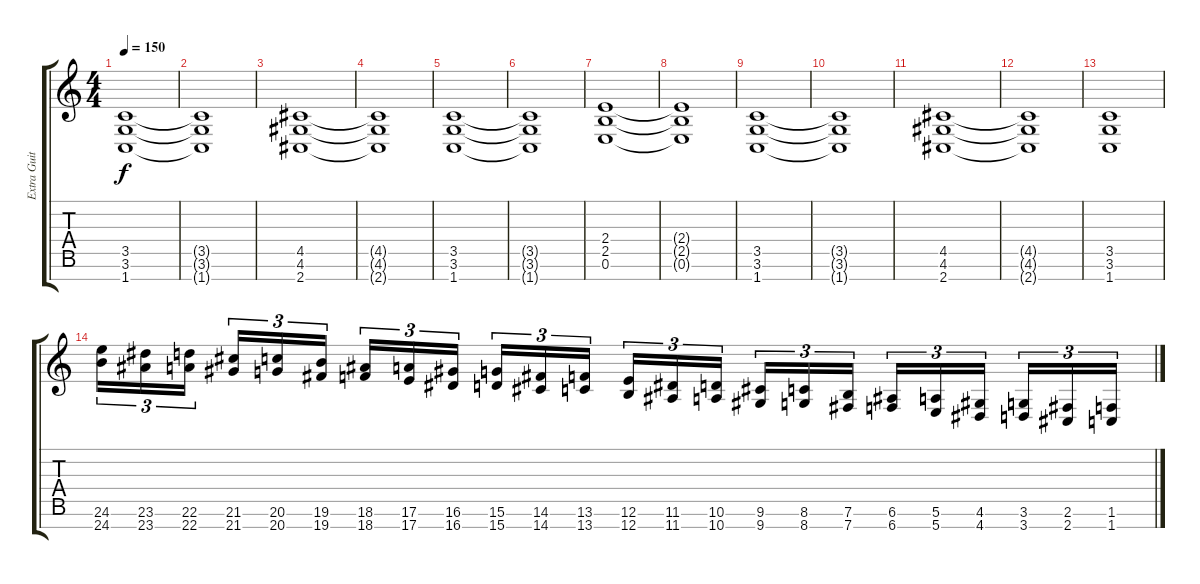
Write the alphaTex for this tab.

\track ("Extra Guitar" "Extra Guit") {instrument distortionguitar}
\staff {score tabs}
\tuning (E4 B3 G3 D3 A2 E2 B1) {hide}
\ts (4 4)
\tempo 150
\clef g2
\ks c
(3.5 3.6 1.7).1{dy f} |
(3.5{t} 3.6{t} 1.7{t}).1 |
(4.5 4.6 2.7).1 |
(4.5{t} 4.6{t} 2.7{t}).1 |
(3.5 3.6 1.7).1 |
(3.5{t} 3.6{t} 1.7{t}).1 |
(2.4 2.5 0.6).1 |
(2.4{t} 2.5{t} 0.6{t}).1 |
(3.5 3.6 1.7).1 |
(3.5{t} 3.6{t} 1.7{t}).1 |
(4.5 4.6 2.7).1 |
(4.5{t} 4.6{t} 2.7{t}).1 |
(3.5 3.6 1.7).1 |
(24.6 24.7).16{tu (3 2)} (23.6 23.7).16{tu (3 2)} (22.6 22.7).16{tu (3 2) beam splitsecondary} (21.6 21.7).16{tu (3 2)} (20.6 20.7).16{tu (3 2)} (19.6 19.7).16{tu (3 2)} (18.6 18.7).16{tu (3 2)} (17.6 17.7).16{tu (3 2)} (16.6 16.7).16{tu (3 2) beam splitsecondary} (15.6 15.7).16{tu (3 2)} (14.6 14.7).16{tu (3 2)} (13.6 13.7).16{tu (3 2)} (12.6 12.7).16{tu (3 2)} (11.6 11.7).16{tu (3 2)} (10.6 10.7).16{tu (3 2) beam splitsecondary} (9.6 9.7).16{tu (3 2)} (8.6 8.7).16{tu (3 2)} (7.6 7.7).16{tu (3 2)} (6.6 6.7).16{tu (3 2)} (5.6 5.7).16{tu (3 2)} (4.6 4.7).16{tu (3 2) beam splitsecondary} (3.6 3.7).16{tu (3 2)} (2.6 2.7).16{tu (3 2)} (1.6 1.7).16{tu (3 2)}
